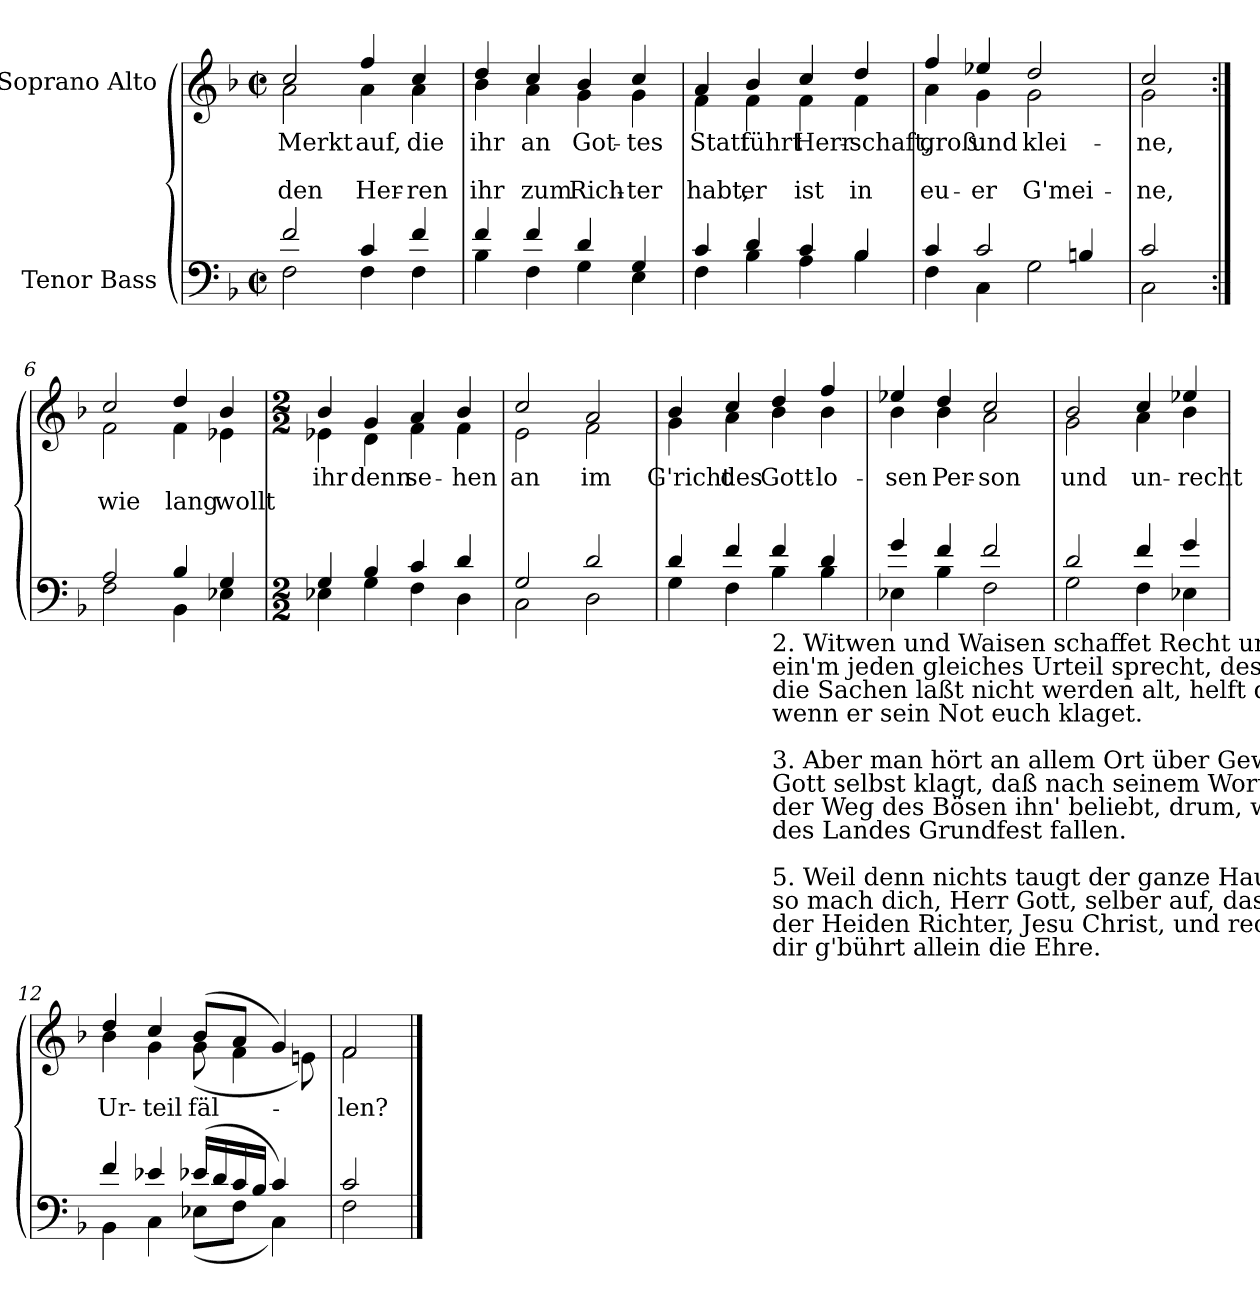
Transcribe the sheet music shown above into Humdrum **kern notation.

**kern	**kern	**text	**text	**text
*part2	*part1	*part1	*part1	*part1
*staff2	*staff1	*staff1	*staff1	*staff1
*I"Tenor Bass	*I"Soprano Alto	*	*	*
*clefF4	*clefG2	*	*	*
*k[b-]	*k[b-]	*	*	*
*F:	*F:	*	*	*
*M2/2	*M2/2	*	*	*
*met(c|)	*met(c|)	*	*	*
=1	=1	=1	=1	=1
*^	*	*	*	*
!	!	!LO:TX:a:cj:t=Cornelius Becker\n(1561-1604)	!	!	!
!	!	!LO:TX:a:cj:t=Psalm 82, SWV 179	!	!	!
!	!	!LO:TX:a:cj:t=Heinrich Schütz\n(1585-1672)	!	!	!
!	!	!	!LO:LY:b	!	!LO:LY:b
*	*	*^	*	*	*
2f/	2F\	2cc/	2a\	Merkt	.	den
!	!	!	!	!LO:LY:b	!	!LO:LY:b
4c/	4F\	4ff/	4a\	auf,	.	Her-
!	!	!	!	!LO:LY:b	!	!LO:LY:b
4f/	4F\	4cc/	4a\	-die	.	ren
=2	=2	=2	=2	=2	=2	=2
!	!	!	!	!LO:LY:b	!	!LO:LY:b
4f/	4B-\	4dd/	4b-\	ihr	.	ihr
!	!	!	!	!LO:LY:b	!	!LO:LY:b
4f/	4F\	4cc/	4a\	an	.	zum
!	!	!	!	!LO:LY:b	!	!LO:LY:b
4d/	4G\	4b-/	4g\	Got-	.	-Rich-
!	!	!	!	!LO:LY:b	!	!LO:LY:b
4G/	4E\	4cc/	4g\	-tes	.	ter
=3	=3	=3	=3	=3	=3	=3
!	!	!	!	!LO:LY:b	!	!LO:LY:b
4c/	4F\	4a/	4f\	Statt	.	habt,
!	!	!	!	!LO:LY:b	!	!LO:LY:b
4d/	4B-\	4b-/	4f\	führt	.	er
!	!	!	!	!LO:LY:b	!	!LO:LY:b
4c/	4A\	4cc/	4f\	Herr-	.	-ist
!	!	!	!	!LO:LY:b	!	!LO:LY:b
4B-/	4B-\	4dd/	4f\	schaft,	.	in
=4	=4	=4	=4	=4	=4	=4
!	!	!	!	!LO:LY:b	!	!LO:LY:b
4c/	4F\	4ff/	4a\	groß	.	eu-
!	!	!	!	!LO:LY:b	!	!LO:LY:b
2c/	4C\	4ee-X/	4g\	-und	.	er
!	!	!	!	!LO:LY:b	!	!LO:LY:b
.	2G\	2dd/	2g\	klei-	.	-G'mei-
4Bn/	.	.	.	.	.	.
=5	=5	=5	=5	=5	=5	=5
!	!	!	!	!LO:LY:b	!	!LO:LY:b
2c/	2C\	2cc/	2g\	-ne,	.	ne,
=6:|!	=6:|!	=6:|!	=6:|!	=6:|!	=6:|!	=6:|!
!	!	!	!	!	!LO:LY:b	!
2A/	2F\	2cc/	2f\	.	wie	.
!	!	!	!	!	!LO:LY:b	!
4B-/	4BB-\	4dd/	4f\	.	lang	.
!	!	!	!	!	!LO:LY:b	!
4G/	4E-X\	4b-/	4e-X\	.	wollt	.
!!LO:LB:g=z	!!
=7	=7	=7	=7	=7	=7	=7
*M2/2	*	*M2/2	*	*	*	*
!	!	!	!	!LO:LY:b	!	!
4G/	4E-X\	4b-/	4e-X\	ihr	.	.
!	!	!	!	!LO:LY:b	!	!
4B-/	4G\	4g/	4d\	denn	.	.
!	!	!	!	!LO:LY:b	!	!
4c/	4F\	4a/	4f\	se-	.	.
!	!	!	!	!LO:LY:b	!	!
4d/	4D\	4b-/	4f\	-hen	.	.
=8	=8	=8	=8	=8	=8	=8
!	!	!	!	!LO:LY:b	!	!
2G/	2C\	2cc/	2e\	an	.	.
!	!	!	!	!LO:LY:b	!	!
2d/	2D\	2a/	2f\	im	.	.
=9	=9	=9	=9	=9	=9	=9
!	!	!	!	!LO:LY:b	!	!
4d/	4G\	4b-/	4g\	G'richt	.	.
!	!	!	!	!LO:LY:b	!	!
4f/	4F\	4cc/	4a\	des	.	.
!LO:TX:b:t=2. Witwen und Waisen schaffet Recht und helfet dem Elenden,\nein'm jeden gleiches Urteil sprecht, des Armen Not zu wenden,\ndie Sachen laßt nicht werden alt, helft dem Bedrängten alsobald,\nwenn er sein Not euch klaget.\n\n3. Aber man hört an allem Ort über Gewalt groß klagen,\nGott selbst klagt, daß nach seinem Wort Regenten nichts mehr fragen,\nder Weg des Bösen ihn' beliebt, drum, weil man nichts denn Frevel übt,\ndes Landes Grundfest fallen.\n\n5. Weil denn nichts taugt der ganze Hauf mit seinem eiteln Dichten,\nso mach dich, Herr Gott, selber auf, das Volk im Land zu richten,\nder Heiden Richter, Jesu Christ, und rechter Erbherr selber bist,\ndir g'bührt allein die Ehre.	!	!	!	!	!	!
!	!	!	!	!LO:LY:b	!	!
4f/	4B-\	4dd/	4b-\	Gott-	.	.
!	!	!	!	!LO:LY:b	!	!
4d/	4B-\	4ff/	4b-\	-lo-	.	.
=10	=10	=10	=10	=10	=10	=10
!	!	!	!	!LO:LY:b	!	!
4g/	4E-X\	4ee-X/	4b-\	-sen	.	.
!	!	!	!	!LO:LY:b	!	!
4f/	4B-\	4dd/	4b-\	Per-	.	.
!	!	!	!	!LO:LY:b	!	!
2f/	2F\	2cc/	2a\	-son	.	.
=11	=11	=11	=11	=11	=11	=11
!	!	!	!	!LO:LY:b	!	!
2d/	2G\	2b-/	2g\	und	.	.
!	!	!	!	!LO:LY:b	!	!
4f/	4F\	4cc/	4a\	un-	.	.
!	!	!	!	!LO:LY:b	!	!
4g/	4E-X\	4ee-X/	4b-\	-recht	.	.
=12	=12	=12	=12	=12	=12	=12
!	!	!	!	!LO:LY:b	!	!
4f/	4BB-\	4dd/	4b-\	Ur-	.	.
!	!	!	!	!LO:LY:b	!	!
4e-X/	4C\	4cc/	4g\	-teil	.	.
!	!	!	!	!LO:LY:b	!	!
(>16e-X/LL	(<8E-X\L	(>8b-/L	(<8g\	fäl-	.	.
16d/	.	.	.	.	.	.
16c/	8F\J	8a/J	4f\	.	.	.
16B-/JJ	.	.	.	.	.	.
4c/)	4C\)	4g/)	.	.	.	.
.	.	.	8en\)	.	.	.
=13	=13	=13	=13	=13	=13	=13
!	!	!	!	!LO:LY:b	!	!
2c/	2F\	2f/	2f\	len?	.	.
*v	*v	*	*	*	*	*
*	*v	*v	*	*	*
==	==	==	==	==
*-	*-	*-	*-	*-
